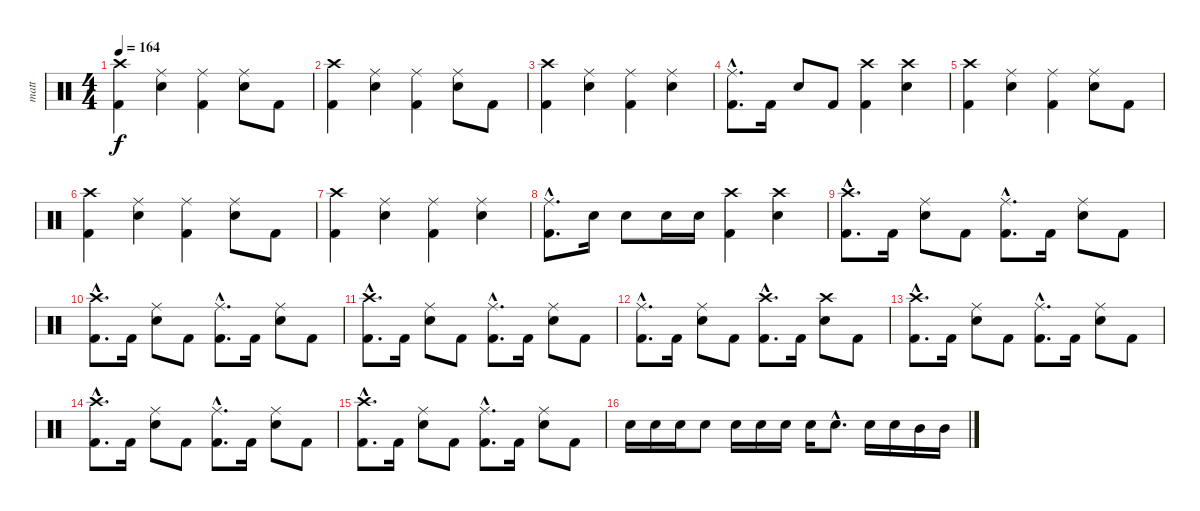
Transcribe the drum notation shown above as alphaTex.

\track ("matt" "matt") {instrument percussion}
\staff {score}
\articulation defaults
\ts (4 4)
\tempo 164
\clef neutral
\ks c
("Crash high (hit)" "Kick (hit) 2").4{dy f} ("Ride (middle)" "Electric Snare (hit)").4 ("Ride (middle)" "Kick (hit) 2").4 ("Ride (middle)" "Electric Snare (hit)").8 "Kick (hit) 2".8 |
("Crash high (hit)" "Kick (hit) 2").4 ("Ride (middle)" "Electric Snare (hit)").4 ("Ride (middle)" "Kick (hit) 2").4 ("Ride (middle)" "Electric Snare (hit)").8 "Kick (hit) 2".8 |
("Crash high (hit)" "Kick (hit) 2").4 ("Ride (middle)" "Electric Snare (hit)").4 ("Ride (middle)" "Kick (hit) 2").4 ("Ride (middle)" "Electric Snare (hit)").4 |
("Ride (middle)"{hac} "Kick (hit) 2"{hac}).8{d} "Kick (hit) 2".16 "Electric Snare (hit)".8 "Kick (hit) 2".8 ("Crash high (hit)" "Kick (hit) 2").4 ("Crash high (hit)" "Electric Snare (hit)").4 |
("Crash high (hit)" "Kick (hit) 2").4 ("Ride (middle)" "Electric Snare (hit)").4 ("Ride (middle)" "Kick (hit) 2").4 ("Ride (middle)" "Electric Snare (hit)").8 "Kick (hit) 2".8 |
("Crash high (hit)" "Kick (hit) 2").4 ("Ride (middle)" "Electric Snare (hit)").4 ("Ride (middle)" "Kick (hit) 2").4 ("Ride (middle)" "Electric Snare (hit)").8 "Kick (hit) 2".8 |
("Crash high (hit)" "Kick (hit) 2").4 ("Ride (middle)" "Electric Snare (hit)").4 ("Ride (middle)" "Kick (hit) 2").4 ("Ride (middle)" "Electric Snare (hit)").4 |
("Ride (middle)"{hac} "Kick (hit) 2"{hac}).8{d} "Electric Snare (hit)".16 "Electric Snare (hit)".8 "Electric Snare (hit)".16 "Electric Snare (hit)".16 ("Crash high (hit)" "Kick (hit) 2").4 ("Crash high (hit)" "Electric Snare (hit)").4 |
("Crash high (hit)"{hac} "Kick (hit) 2"{hac}).8{d} "Kick (hit) 2".16 ("Ride (middle)" "Electric Snare (hit)").8 "Kick (hit) 2".8 ("Ride (middle)"{hac} "Kick (hit) 2"{hac}).8{d} "Kick (hit) 2".16 ("Ride (middle)" "Electric Snare (hit)").8 "Kick (hit) 2".8 |
("Crash high (hit)"{hac} "Kick (hit) 2"{hac}).8{d} "Kick (hit) 2".16 ("Ride (middle)" "Electric Snare (hit)").8 "Kick (hit) 2".8 ("Ride (middle)"{hac} "Kick (hit) 2"{hac}).8{d} "Kick (hit) 2".16 ("Ride (middle)" "Electric Snare (hit)").8 "Kick (hit) 2".8 |
("Crash high (hit)"{hac} "Kick (hit) 2"{hac}).8{d} "Kick (hit) 2".16 ("Ride (middle)" "Electric Snare (hit)").8 "Kick (hit) 2".8 ("Ride (middle)"{hac} "Kick (hit) 2"{hac}).8{d} "Kick (hit) 2".16 ("Ride (middle)" "Electric Snare (hit)").8 "Kick (hit) 2".8 |
("Ride (middle)"{hac} "Kick (hit) 2"{hac}).8{d} "Kick (hit) 2".16 ("Ride (middle)" "Electric Snare (hit)").8 "Kick (hit) 2".8 ("Crash high (hit)"{hac} "Kick (hit) 2"{hac}).8{d} "Kick (hit) 2".16 ("Crash high (hit)" "Electric Snare (hit)").8 "Kick (hit) 2".8 |
("Crash high (hit)"{hac} "Kick (hit) 2"{hac}).8{d} "Kick (hit) 2".16 ("Ride (middle)" "Electric Snare (hit)").8 "Kick (hit) 2".8 ("Ride (middle)"{hac} "Kick (hit) 2"{hac}).8{d} "Kick (hit) 2".16 ("Ride (middle)" "Electric Snare (hit)").8 "Kick (hit) 2".8 |
("Crash high (hit)"{hac} "Kick (hit) 2"{hac}).8{d} "Kick (hit) 2".16 ("Ride (middle)" "Electric Snare (hit)").8 "Kick (hit) 2".8 ("Ride (middle)"{hac} "Kick (hit) 2"{hac}).8{d} "Kick (hit) 2".16 ("Ride (middle)" "Electric Snare (hit)").8 "Kick (hit) 2".8 |
("Crash high (hit)"{hac} "Kick (hit) 2"{hac}).8{d} "Kick (hit) 2".16 ("Ride (middle)" "Electric Snare (hit)").8 "Kick (hit) 2".8 ("Ride (middle)"{hac} "Kick (hit) 2"{hac}).8{d} "Kick (hit) 2".16 ("Ride (middle)" "Electric Snare (hit)").8 "Kick (hit) 2".8 |
"Electric Snare (hit)".16 "Electric Snare (hit)".16 "Electric Snare (hit)".16 "Electric Snare (hit)".8 "Electric Snare (hit)".16 "Electric Snare (hit)".16 "Electric Snare (hit)".16 "Electric Snare (hit)".16 "Electric Snare (hit)"{hac}.8{d} "Electric Snare (hit)".16 "Electric Snare (hit)".16 "Mid Tom (hit)".16 "Mid Tom (hit)".16
